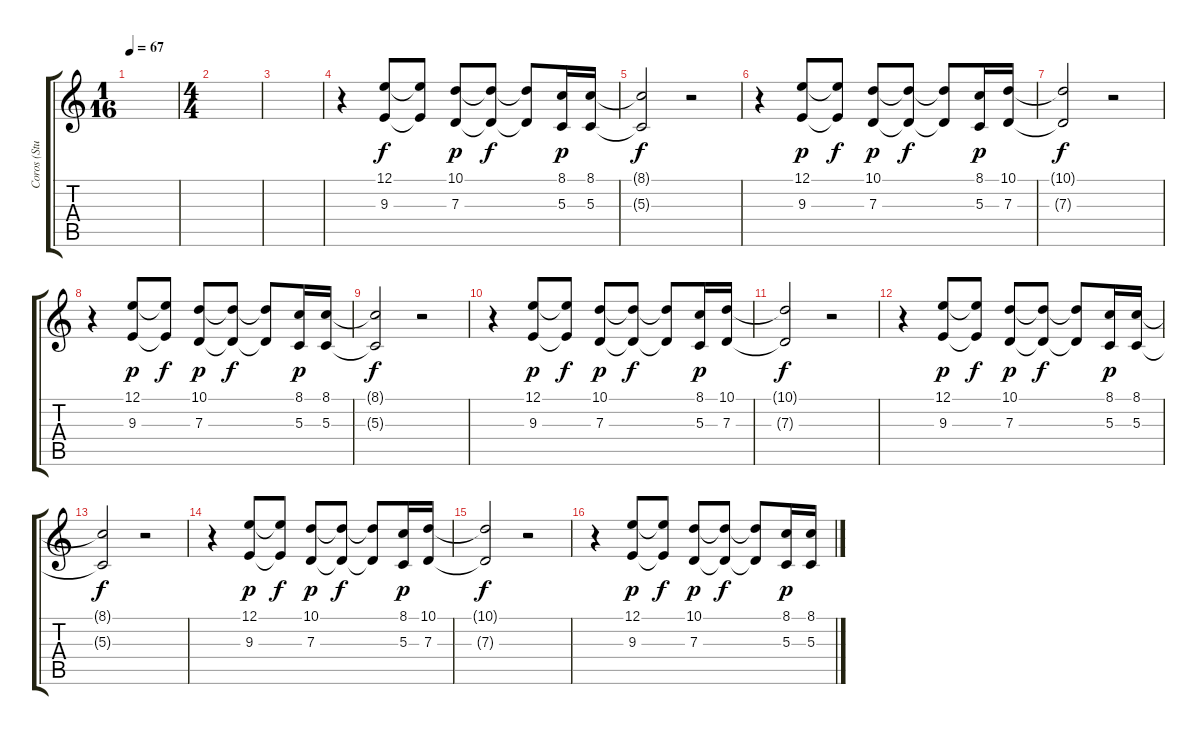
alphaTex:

\track ("Coros (Studio)" "Coros (Stu") {instrument choiraahs}
\staff {score tabs}
\tuning (E4 B3 G3 D3 A2 E2) {hide}
\ts (1 16)
\tempo 67
\clef g2
\ks c
|
\ts (4 4)
|
|
r.4 (12.1 9.3).8 (12.1{t} 9.3{t}).8{dy f} (10.1 7.3).8{dy p} (10.1{t} 7.3{t}).8{dy f} (10.1{t} 7.3{t}).8 (8.1 5.3).16{dy p} (8.1 5.3).16 |
(8.1{t} 5.3{t}).2{dy f} r.2 |
r.4 (12.1 9.3).8{dy p} (12.1{t} 9.3{t}).8{dy f} (10.1 7.3).8{dy p} (10.1{t} 7.3{t}).8{dy f} (10.1{t} 7.3{t}).8 (8.1 5.3).16{dy p} (10.1 7.3).16 |
(10.1{t} 7.3{t}).2{dy f} r.2 |
r.4 (12.1 9.3).8{dy p} (12.1{t} 9.3{t}).8{dy f} (10.1 7.3).8{dy p} (10.1{t} 7.3{t}).8{dy f} (10.1{t} 7.3{t}).8 (8.1 5.3).16{dy p} (8.1 5.3).16 |
(8.1{t} 5.3{t}).2{dy f} r.2 |
r.4{volume 11} (12.1 9.3).8{dy p} (12.1{t} 9.3{t}).8{dy f} (10.1 7.3).8{dy p} (10.1{t} 7.3{t}).8{dy f} (10.1{t} 7.3{t}).8 (8.1 5.3).16{dy p} (10.1 7.3).16 |
(10.1{t} 7.3{t}).2{dy f} r.2 |
r.4 (12.1 9.3).8{dy p} (12.1{t} 9.3{t}).8{dy f} (10.1 7.3).8{dy p} (10.1{t} 7.3{t}).8{dy f} (10.1{t} 7.3{t}).8 (8.1 5.3).16{dy p} (8.1 5.3).16 |
(8.1{t} 5.3{t}).2{dy f} r.2 |
r.4{volume 11} (12.1 9.3).8{dy p} (12.1{t} 9.3{t}).8{dy f} (10.1 7.3).8{dy p} (10.1{t} 7.3{t}).8{dy f} (10.1{t} 7.3{t}).8 (8.1 5.3).16{dy p} (10.1 7.3).16 |
(10.1{t} 7.3{t}).2{dy f} r.2 |
r.4 (12.1 9.3).8{dy p} (12.1{t} 9.3{t}).8{dy f} (10.1 7.3).8{dy p} (10.1{t} 7.3{t}).8{dy f} (10.1{t} 7.3{t}).8 (8.1 5.3).16{dy p} (8.1 5.3).16
